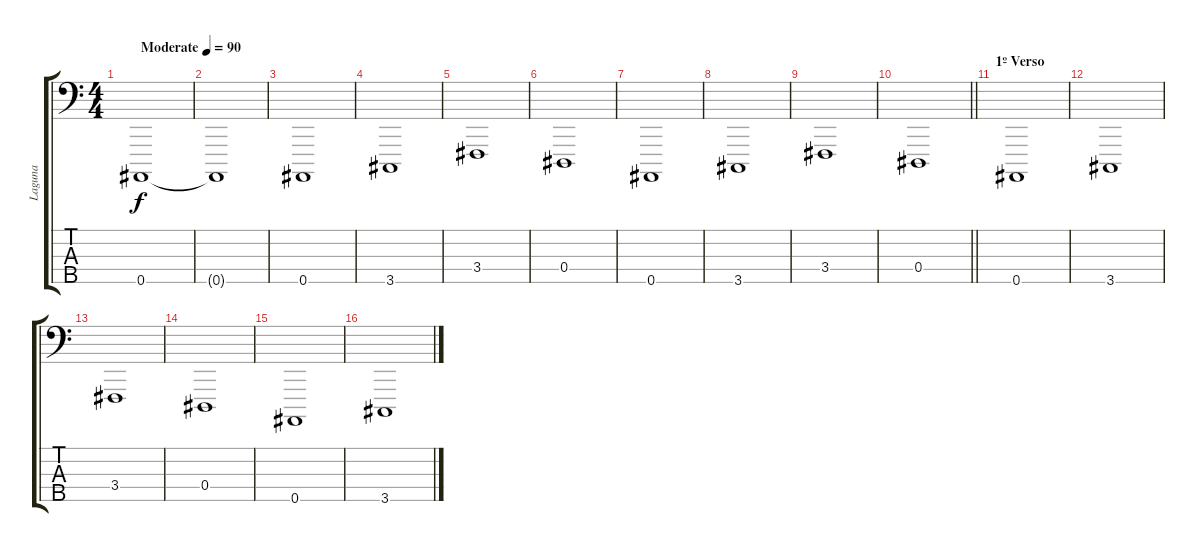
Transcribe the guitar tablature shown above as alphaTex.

\track ("Laguna" "Laguna") {instrument stringensemble1}
\staff {score tabs}
\tuning (Gb2 Db2 Ab1 Eb1 Bb0) {hide}
\ts (4 4)
\tempo (90 "Moderate")
\clef f4
\ks c
0.5.1{dy f instrument stringensemble1} |
0.5{t}.1 |
0.5.1 |
3.5.1 |
3.4.1 |
0.4.1 |
0.5.1 |
3.5.1 |
3.4.1 |
\barLineRight lightlight
0.4.1 |
\section ("" "1º Verso")
0.5.1 |
3.5.1 |
3.4.1 |
0.4.1 |
0.5.1 |
3.5.1
